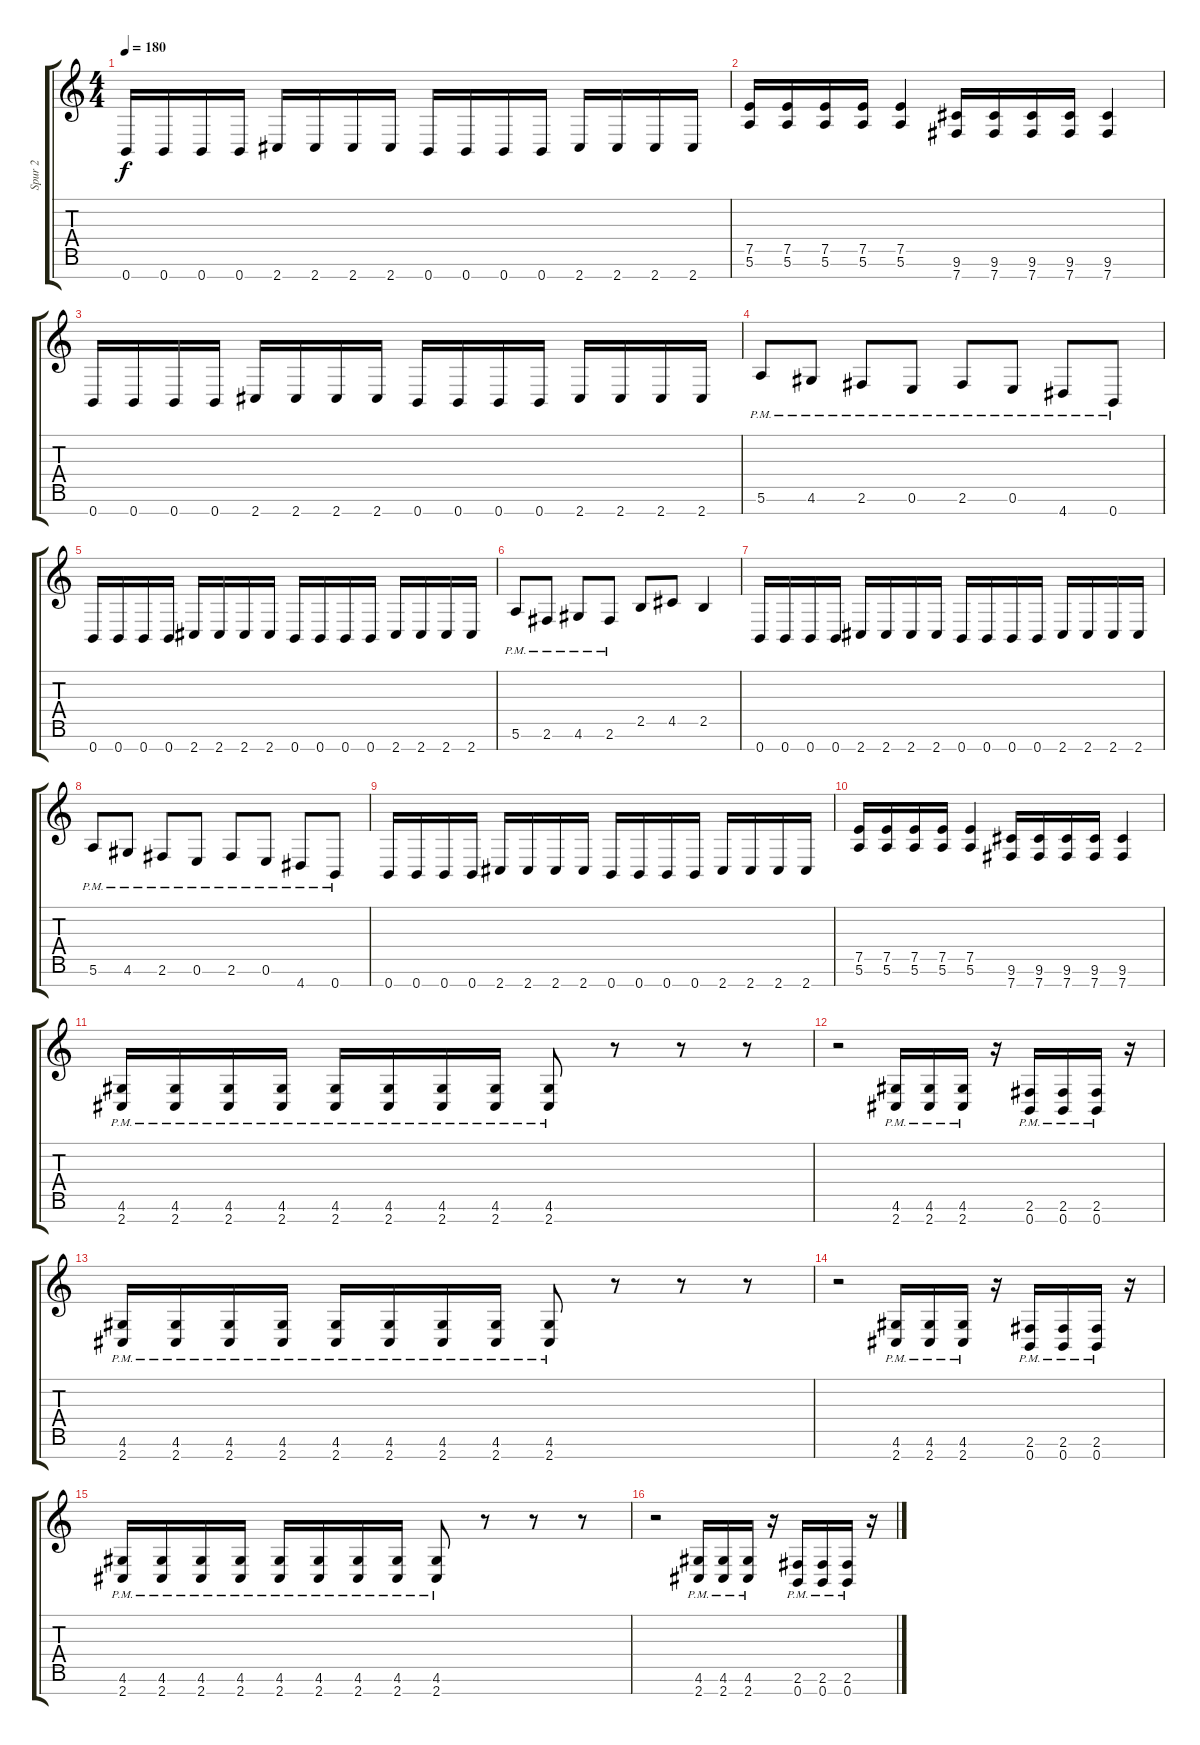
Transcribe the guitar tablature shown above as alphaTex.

\track ("Spur 2" "Spur 2") {instrument acousticguitarsteel}
\staff {score tabs}
\tuning (E4 B3 G3 D3 A2 E2 B1) {hide}
\ts (4 4)
\tempo 180
\clef g2
\ks c
0.7.16{dy f} 0.7.16 0.7.16 0.7.16 2.7.16 2.7.16 2.7.16 2.7.16 0.7.16 0.7.16 0.7.16 0.7.16 2.7.16 2.7.16 2.7.16 2.7.16 |
(7.5 5.6).16 (7.5 5.6).16 (7.5 5.6).16 (7.5 5.6).16 (7.5 5.6).4 (9.6 7.7).16 (9.6 7.7).16 (9.6 7.7).16 (9.6 7.7).16 (9.6 7.7).4 |
0.7.16 0.7.16 0.7.16 0.7.16 2.7.16 2.7.16 2.7.16 2.7.16 0.7.16 0.7.16 0.7.16 0.7.16 2.7.16 2.7.16 2.7.16 2.7.16 |
5.6{pm}.8 4.6{pm}.8 2.6{pm}.8 0.6{pm}.8 2.6{pm}.8 0.6{pm}.8 4.7{pm}.8 0.7{pm}.8 |
0.7.16 0.7.16 0.7.16 0.7.16 2.7.16 2.7.16 2.7.16 2.7.16 0.7.16 0.7.16 0.7.16 0.7.16 2.7.16 2.7.16 2.7.16 2.7.16 |
5.6{pm}.8 2.6{pm}.8 4.6{pm}.8 2.6{pm}.8 2.5.8 4.5.8 2.5.4 |
0.7.16 0.7.16 0.7.16 0.7.16 2.7.16 2.7.16 2.7.16 2.7.16 0.7.16 0.7.16 0.7.16 0.7.16 2.7.16 2.7.16 2.7.16 2.7.16 |
5.6{pm}.8 4.6{pm}.8 2.6{pm}.8 0.6{pm}.8 2.6{pm}.8 0.6{pm}.8 4.7{pm}.8 0.7{pm}.8 |
0.7.16 0.7.16 0.7.16 0.7.16 2.7.16 2.7.16 2.7.16 2.7.16 0.7.16 0.7.16 0.7.16 0.7.16 2.7.16 2.7.16 2.7.16 2.7.16 |
(7.5 5.6).16 (7.5 5.6).16 (7.5 5.6).16 (7.5 5.6).16 (7.5 5.6).4 (9.6 7.7).16 (9.6 7.7).16 (9.6 7.7).16 (9.6 7.7).16 (9.6 7.7).4 |
(4.6{pm} 2.7).16 (4.6{pm} 2.7).16 (4.6{pm} 2.7).16 (4.6{pm} 2.7).16 (4.6{pm} 2.7).16 (4.6{pm} 2.7).16 (4.6{pm} 2.7).16 (4.6{pm} 2.7).16 (4.6{pm} 2.7).8 r.8 r.8 r.8 |
r.2 (4.6{pm} 2.7{pm}).16 (4.6{pm} 2.7{pm}).16 (4.6{pm} 2.7{pm}).16 r.16 (2.6{pm} 0.7{pm}).16 (2.6{pm} 0.7{pm}).16 (2.6{pm} 0.7{pm}).16 r.16 |
(4.6{pm} 2.7).16 (4.6{pm} 2.7).16 (4.6{pm} 2.7).16 (4.6{pm} 2.7).16 (4.6{pm} 2.7).16 (4.6{pm} 2.7).16 (4.6{pm} 2.7).16 (4.6{pm} 2.7).16 (4.6{pm} 2.7).8 r.8 r.8 r.8 |
r.2 (4.6{pm} 2.7{pm}).16 (4.6{pm} 2.7{pm}).16 (4.6{pm} 2.7{pm}).16 r.16 (2.6{pm} 0.7{pm}).16 (2.6{pm} 0.7{pm}).16 (2.6{pm} 0.7{pm}).16 r.16 |
(4.6{pm} 2.7).16 (4.6{pm} 2.7).16 (4.6{pm} 2.7).16 (4.6{pm} 2.7).16 (4.6{pm} 2.7).16 (4.6{pm} 2.7).16 (4.6{pm} 2.7).16 (4.6{pm} 2.7).16 (4.6{pm} 2.7).8 r.8 r.8 r.8 |
r.2 (4.6{pm} 2.7{pm}).16 (4.6{pm} 2.7{pm}).16 (4.6{pm} 2.7{pm}).16 r.16 (2.6{pm} 0.7{pm}).16 (2.6{pm} 0.7{pm}).16 (2.6{pm} 0.7{pm}).16 r.16
